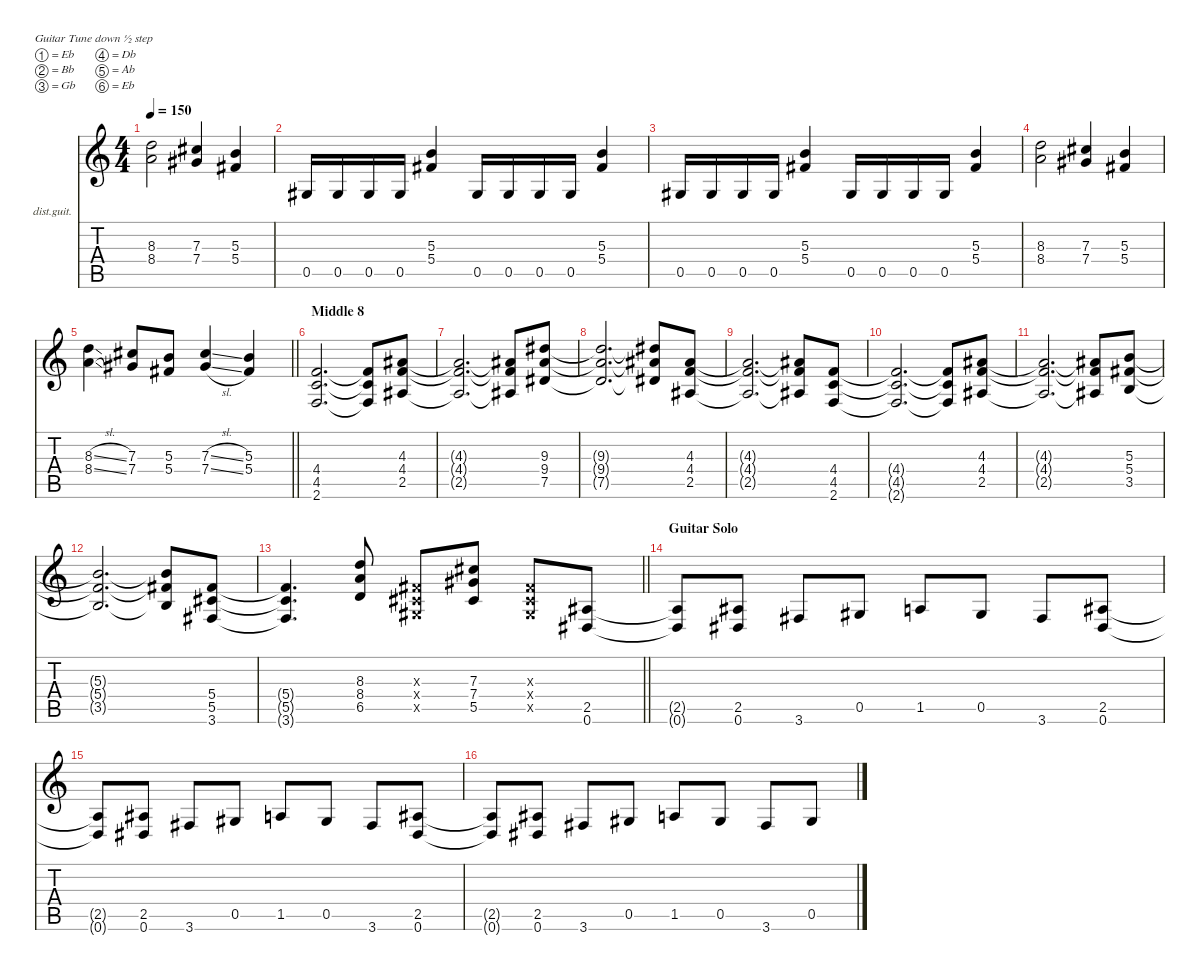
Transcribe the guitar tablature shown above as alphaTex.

\defaultSystemsLayout 4
\hideDynamics
\bracketExtendMode nobrackets
\firstSystemTrackNameOrientation horizontal
\otherSystemsTrackNameOrientation horizontal
\track ("Satchel (Rhythm)" "dist.guit.") {instrument distortionguitar}
\staff {score tabs}
\tuning (Eb4 Bb3 Gb3 Db3 Ab2 Eb2)
\ts (4 4)
\tempo 150
\clef g2
\ks c
(8.3 8.4).2{dy f} (7.3 7.4).4 (5.3 5.4).4 |
0.5.16{dy mf} 0.5.16{dy f} 0.5.16 0.5.16 (5.3 5.4).4 0.5.16{dy mf} 0.5.16{dy f} 0.5.16 0.5.16 (5.3 5.4).4 |
0.5.16{dy mf} 0.5.16{dy f} 0.5.16 0.5.16 (5.3 5.4).4 0.5.16{dy mf} 0.5.16{dy f} 0.5.16 0.5.16 (5.3 5.4).4 |
(8.3 8.4).2 (7.3 7.4).4 (5.3 5.4).4 |
\barLineRight lightlight
(8.3{sl} 8.4{sl}).4 (7.3 7.4).8 (5.3 5.4).8 (7.3{sl} 7.4{sl}).4 (5.3 5.4).4 |
\section ("" "Middle 8")
(4.4 4.5 2.6).2{d} (4.4{t} 4.5{t} 2.6{t}).8 (4.3 4.4 2.5).8 |
(4.3{t} 4.4{t} 2.5{t}).2{d} (4.3{t} 4.4{t} 2.5{t}).8 (9.3 9.4 7.5).8 |
(9.3{t} 9.4{t} 7.5{t}).2{d} (9.3{t} 9.4{t} 7.5{t}).8 (4.3 4.4 2.5).8 |
(4.3{t} 4.4{t} 2.5{t}).2{d} (4.3{t} 4.4{t} 2.5{t}).8 (4.4 4.5 2.6).8 |
(4.4{t} 4.5{t} 2.6{t}).2{d} (4.4{t} 4.5{t} 2.6{t}).8 (4.3 4.4 2.5).8 |
(4.3{t} 4.4{t} 2.5{t}).2{d} (4.3{t} 4.4{t} 2.5{t}).8 (5.3 5.4 3.5).8 |
(5.3{t} 5.4{t} 3.5{t}).2{d} (5.3{t} 5.4{t} 3.5{t}).8 (5.4 5.5 3.6).8 |
\barLineRight lightlight
(5.4{t} 5.5{t} 3.6{t}).4{d} (8.3 8.4 6.5).8 (0.3{x} 0.4{x} 0.5{x}).8 (7.3 7.4 5.5).8 (0.3{x} 0.4{x} 0.5{x}).8 (2.5 0.6).8 |
\section ("" "Guitar Solo")
(2.5{t} 0.6{t}).8 (2.5 0.6).8 3.6.8 0.5.8 1.5.8 0.5.8 3.6.8 (2.5 0.6).8 |
(2.5{t} 0.6{t}).8 (2.5 0.6).8 3.6.8 0.5.8 1.5.8 0.5.8 3.6.8 (2.5 0.6).8 |
(2.5{t} 0.6{t}).8 (2.5 0.6).8 3.6.8 0.5.8 1.5.8 0.5.8 3.6.8 0.5.8
